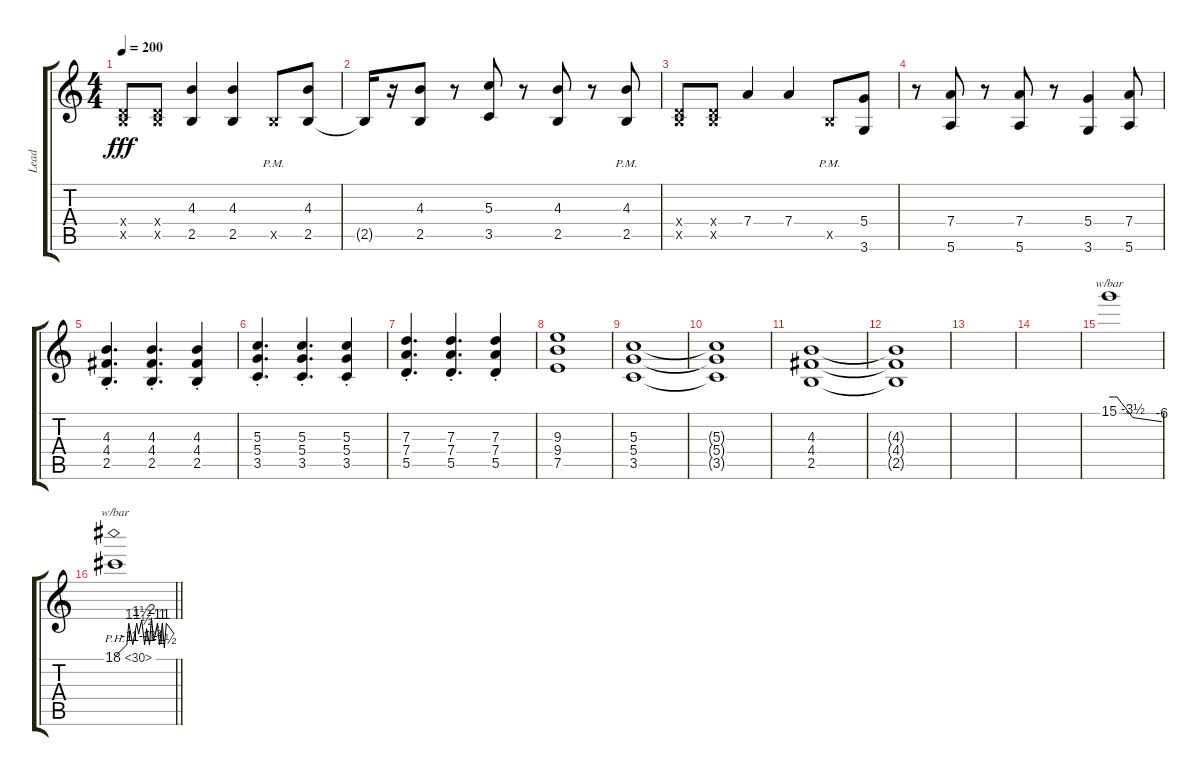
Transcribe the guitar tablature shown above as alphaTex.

\track ("Lead" "Lead") {instrument overdrivenguitar}
\staff {score tabs}
\tuning (E4 B3 G3 D3 A2 E2) {hide}
\ts (4 4)
\tempo 200
\clef g2
\ks c
(0.4{x} 2.5{x}).8{dy fff} (0.4{x} 2.5{x}).8 (4.3 2.5).4 (4.3 2.5).4 2.5{pm x}.8 (4.3 2.5).8 |
2.5{t}.16 r.16 (4.3 2.5).8 r.8 (5.3 3.5).8 r.8 (4.3 2.5).8 r.8 (4.3 2.5{pm}).8 |
(0.4{x} 2.5{x}).8 (0.4{x} 2.5{x}).8 7.4.4 7.4.4 2.5{pm x}.8 (5.4 3.6).8 |
r.8 (7.4 5.6).8 r.8 (7.4 5.6).8 r.8 (5.4 3.6).4 (7.4 5.6).8 |
(4.3{st} 4.4{st} 2.5{st}).4{d} (4.3{st} 4.4{st} 2.5{st}).4{d} (4.3{st} 4.4{st} 2.5{st}).4 |
(5.3{st} 5.4{st} 3.5{st}).4{d} (5.3{st} 5.4{st} 3.5{st}).4{d} (5.3{st} 5.4{st} 3.5{st}).4 |
(7.3{st} 7.4{st} 5.5{st}).4{d} (7.3{st} 7.4{st} 5.5{st}).4{d} (7.3{st} 7.4{st} 5.5{st}).4 |
(9.3 9.4 7.5).1 |
(5.3 5.4 3.5).1 |
(5.3{t} 5.4{t} 3.5{t}).1 |
(4.3 4.4 2.5).1 |
(4.3{t} 4.4{t} 2.5{t}).1 |
|
|
15.1.1{tbe (custom default 0 0 6 0 9 0 27 -14 60 -24)} |
\barLineRight lightlight
18.1{ph 12}.1{tbe (custom default 0 -18 12 -4 14 4 18 -4 22 4 24 0 27 6 30 -4 32 2 35 -4 37 8 39 -2 41 0 43 4 45 -4 48 4 50 -6 52 4 60 0)}
